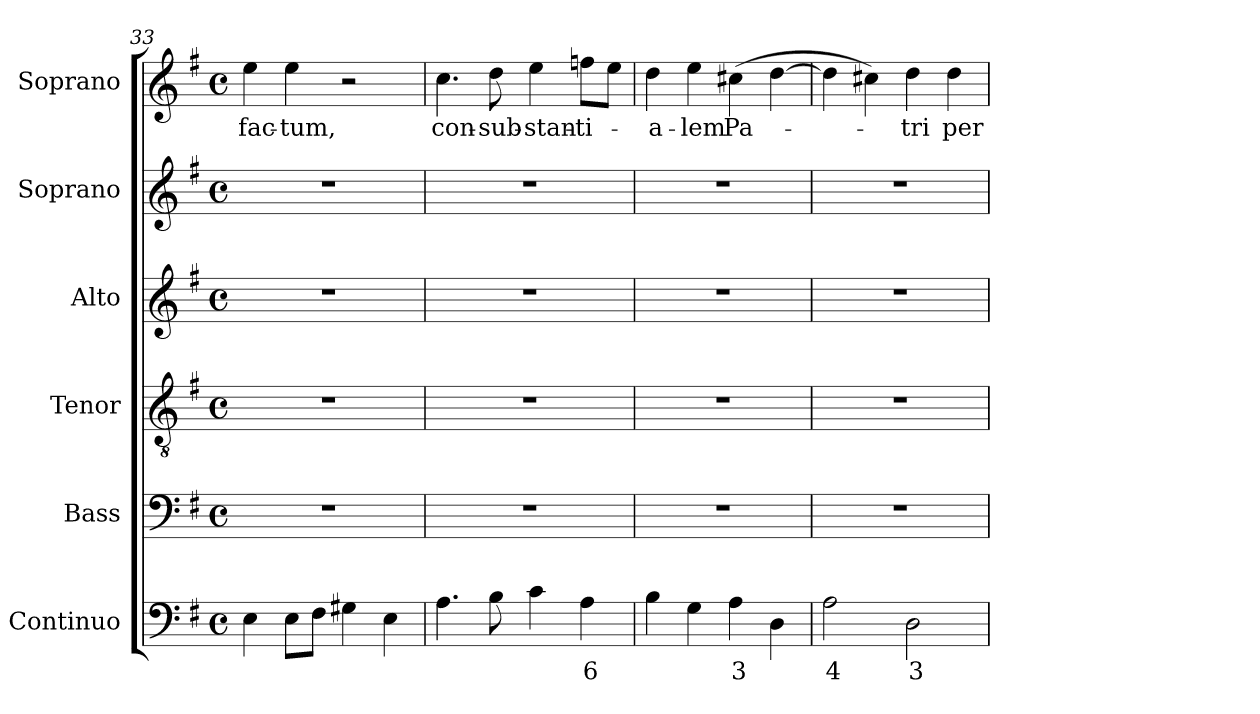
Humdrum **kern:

**kern	**text	**kern	**kern	**kern	**kern	**kern	**text
*part6	*part6	*part5	*part4	*part3	*part2	*part1	*part1
*staff6	*staff6	*staff5	*staff4	*staff3	*staff2	*staff1	*staff1
*I"Continuo	*	*I"Bass	*I"Tenor	*I"Alto	*I"Soprano	*I"Soprano	*
*I'Cont.	*	*I'B.	*I'T.	*I'A.	*I'S.	*I'S.	*
*clefF4	*	*clefF4	*clefGv2	*clefG2	*clefG2	*clefG2	*
*	*	*	*ITrd7c12	*	*	*	*
*k[f#]	*	*k[f#]	*k[f#]	*k[f#]	*k[f#]	*k[f#]	*
*G:	*	*G:	*G:	*G:	*G:	*G:	*
*M4/4	*	*M4/4	*M4/4	*M4/4	*M4/4	*M4/4	*
*met(c)	*	*met(c)	*met(c)	*met(c)	*met(c)	*met(c)	*
=33	=33	=33	=33	=33	=33	=33	=33
!	!	!	!	!	!	!	!LO:LY:b:color=#000000
4Ei\	.	1r	1r	1r	1r	4eei\	fac-
!	!	!	!	!	!	!	!LO:LY:b:color=#000000
8Ei\L	.	.	.	.	.	4eei\	-tum,
8F#i\J	.	.	.	.	.	.	.
4G#Xi\	.	.	.	.	.	2r	.
4Ei\	.	.	.	.	.	.	.
=34	=34	=34	=34	=34	=34	=34	=34
!	!	!	!	!	!	!	!LO:LY:b:color=#000000
4.Ai\	.	1r	1r	1r	1r	4.cci\	con-
!	!	!	!	!	!	!	!LO:LY:b:color=#000000
8Bi\	.	.	.	.	.	8ddi\	-sub-
!	!	!	!	!	!	!	!LO:LY:b:color=#000000
4ci\	.	.	.	.	.	4eei\	-stan-
!	!LO:LY:b:color=#000000	!	!	!	!	!	!
!	!	!	!	!	!	!	!LO:LY:b:color=#000000
4Ai\	6	.	.	.	.	8ffni\L	-ti-
.	.	.	.	.	.	8eei\J	.
=35	=35	=35	=35	=35	=35	=35	=35
!	!	!	!	!	!	!	!LO:LY:b:color=#000000
4Bi\	.	1r	1r	1r	1r	4ddi\	-a-
!	!	!	!	!	!	!	!LO:LY:b:color=#000000
4Gi\	.	.	.	.	.	4eei\	-lem
!	!LO:LY:b:color=#000000	!	!	!	!	!	!
!	!	!	!	!	!	!	!LO:LY:b:color=#000000
4Ai\	3	.	.	.	.	(4cc#Xi\	Pa-
4Di\	.	.	.	.	.	[4ddi\	.
=36	=36	=36	=36	=36	=36	=36	=36
!	!LO:LY:b:color=#000000	!	!	!	!	!	!
2Ai\	4	1r	1r	1r	1r	4ddi\]	.
.	.	.	.	.	.	4cc#Xi\)	.
!	!LO:LY:b:color=#000000	!	!	!	!	!	!
!	!	!	!	!	!	!	!LO:LY:b:color=#000000
2Di\	3	.	.	.	.	4ddi\	-tri
!	!	!	!	!	!	!	!LO:LY:b:color=#000000
.	.	.	.	.	.	4ddi\	per
=	=	=	=	=	=	=	=
*-	*-	*-	*-	*-	*-	*-	*-
